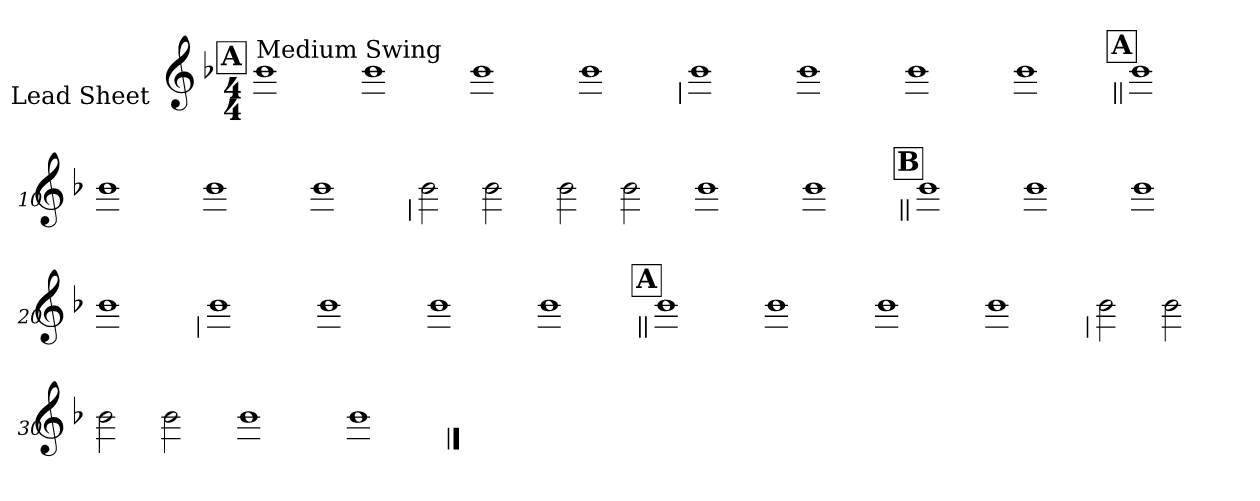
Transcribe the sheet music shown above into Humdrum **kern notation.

**kern
*part1
*staff1
*I"Lead Sheet
*stria0
*clefG2
*k[b-]
*F:
*M4/4
!!LO:REH:place=s1:a:t=A
=1||
!LO:TX:a:t=Medium Swing
1b-
=2-
1b-
=3-
1b-
=4-
1b-
!!LO:LB:g=z
=5
1b-
=6-
1b-
=7-
1b-
=8-
1b-
!!LO:LB:g=z
!!LO:REH:place=s1:a:t=A
=9||
1b-
=10-
1b-
=11-
1b-
=12-
1b-
!!LO:LB:g=z
=13
2b-
2b-
=14-
2b-
2b-
=15-
1b-
=16-
1b-
!!LO:LB:g=z
!!LO:REH:place=s1:a:t=B
=17||
1b-
=18-
1b-
=19-
1b-
=20-
1b-
!!LO:LB:g=z
=21
1b-
=22-
1b-
=23-
1b-
=24-
1b-
!!LO:LB:g=z
!!LO:REH:place=s1:a:t=A
=25||
1b-
=26-
1b-
=27-
1b-
=28-
1b-
!!LO:LB:g=z
=29
2b-
2b-
=30-
2b-
2b-
=31-
1b-
=32-
1b-
==
*-
